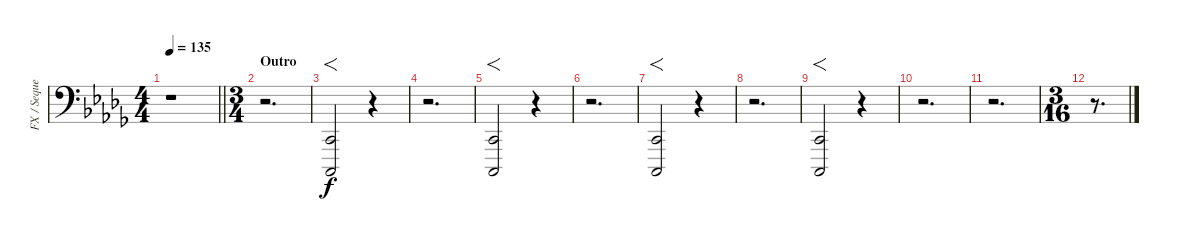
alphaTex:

\track ("FX / Sequencer" "FX / Seque") {instrument reversecymbal}
\staff {score}
\tuning (D3 A2 F2 C2 G1 C1) {hide}
\ts (4 4)
\tempo 135
\clef f4
\barLineRight lightlight
\ks db
r.1{dy f} |
\ts (3 4)
\section ("" "Outro")
r.2{d} |
(0.4 0.6).2{f} r.4 |
r.2{d} |
(0.4 0.6).2{f} r.4 |
r.2{d} |
(0.4 0.6).2{f} r.4 |
r.2{d} |
(0.4 0.6).2{f} r.4 |
r.2{d} |
r.2{d} |
\ts (3 16)
r.8{d}
